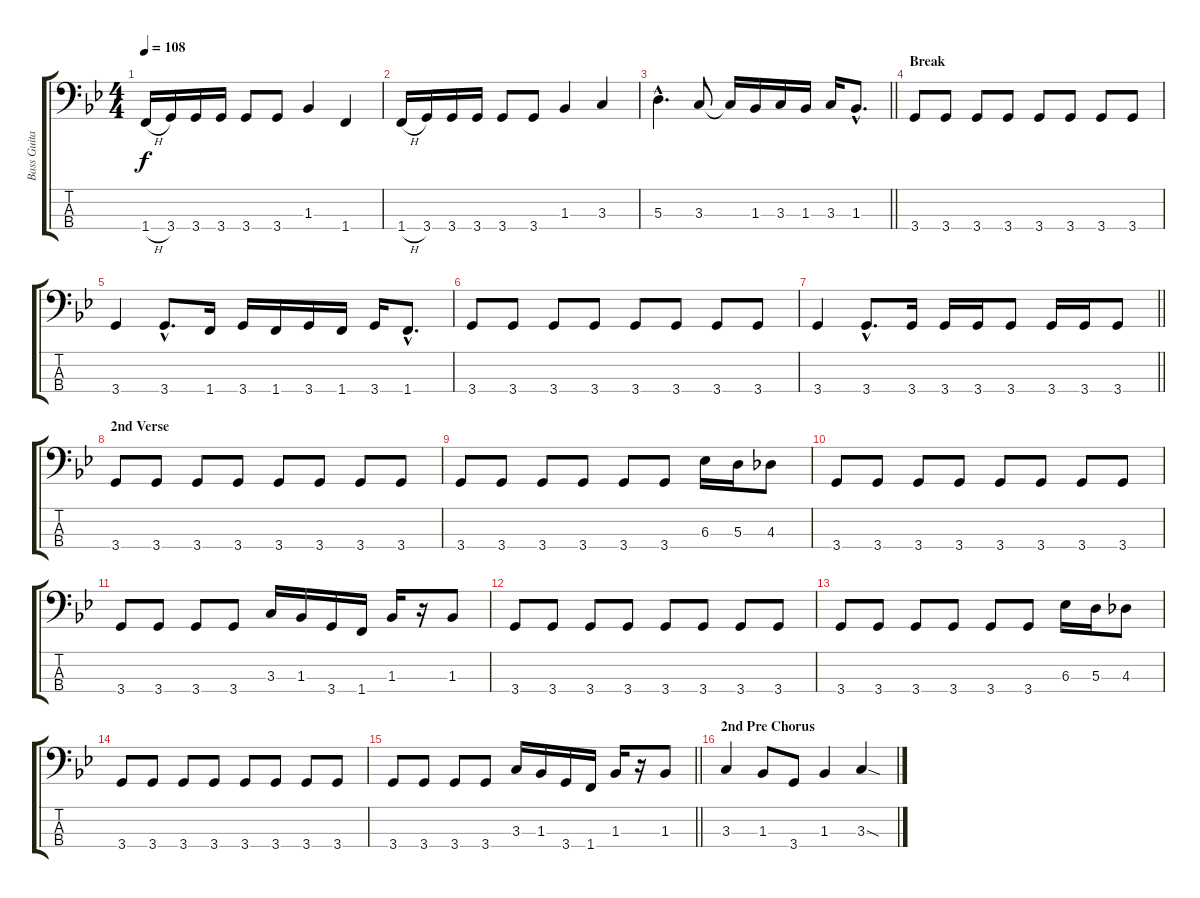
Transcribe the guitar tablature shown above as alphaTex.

\track ("Bass Guitar" "Bass Guita") {instrument electricbassfinger}
\staff {score tabs}
\tuning (G2 D2 A1 E1) {hide}
\ts (4 4)
\tempo 108
\clef f4
\ks gminor
1.4{h}.16{dy f} 3.4.16 3.4.16 3.4.16 3.4.8 3.4.8 1.3.4 1.4.4 |
1.4{h}.16 3.4.16 3.4.16 3.4.16 3.4.8 3.4.8 1.3.4 3.3.4 |
\barLineRight lightlight
5.3{hac}.4{d} 3.3.8 3.3{t}.16 1.3.16 3.3.16 1.3.16 3.3.16 1.3{hac}.8{d} |
\section ("" "Break")
3.4.8 3.4.8 3.4.8 3.4.8 3.4.8 3.4.8 3.4.8 3.4.8 |
3.4.4 3.4{hac}.8{d} 1.4.16 3.4.16 1.4.16 3.4.16 1.4.16 3.4.16 1.4{hac}.8{d} |
3.4.8 3.4.8 3.4.8 3.4.8 3.4.8 3.4.8 3.4.8 3.4.8 |
\barLineRight lightlight
3.4.4 3.4{hac}.8{d} 3.4.16 3.4.16 3.4.16 3.4.8 3.4.16 3.4.16 3.4.8 |
\section ("" "2nd Verse")
3.4.8 3.4.8 3.4.8 3.4.8 3.4.8 3.4.8 3.4.8 3.4.8 |
3.4.8 3.4.8 3.4.8 3.4.8 3.4.8 3.4.8 6.3.16 5.3.16 4.3.8 |
3.4.8 3.4.8 3.4.8 3.4.8 3.4.8 3.4.8 3.4.8 3.4.8 |
3.4.8 3.4.8 3.4.8 3.4.8 3.3.16 1.3.16 3.4.16 1.4.16 1.3.16 r.16 1.3.8 |
3.4.8 3.4.8 3.4.8 3.4.8 3.4.8 3.4.8 3.4.8 3.4.8 |
3.4.8 3.4.8 3.4.8 3.4.8 3.4.8 3.4.8 6.3.16 5.3.16 4.3.8 |
3.4.8 3.4.8 3.4.8 3.4.8 3.4.8 3.4.8 3.4.8 3.4.8 |
\barLineRight lightlight
3.4.8 3.4.8 3.4.8 3.4.8 3.3.16 1.3.16 3.4.16 1.4.16 1.3.16 r.16 1.3.8 |
\section ("" "2nd Pre Chorus")
3.3.4 1.3.8 3.4.8 1.3.4 3.3{sod}.4
